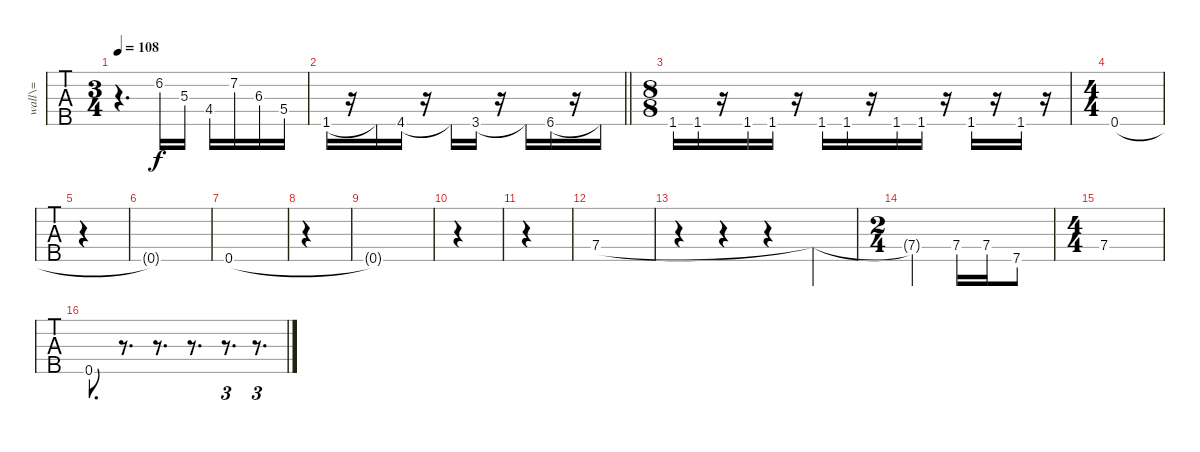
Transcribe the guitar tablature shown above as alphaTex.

\track ("wall\\=" "wall\\=") {instrument slapbass1}
\staff {tabs}
\tuning (Gb2 Db2 Ab1 Eb1 Bb0) {hide}
\ts (3 4)
\tempo 108
\clef f4
\ks c
r.4{d dy f} 6.2.16 5.3.16 4.4.16 7.2.16 6.3.16 5.4.16 |
\barLineRight lightlight
1.5.16 r.16 1.5{t}.16 4.5.16 r.16 4.5{t}.16 3.5.16 r.16 3.5{t}.16 6.5.16 r.16 6.5{t}.16 |
\ts (8 8)
1.5.16 1.5.16 r.16 1.5.16 1.5.16 r.16 1.5.16 1.5.16 r.16 1.5.16 1.5.16 r.16 1.5.16 r.16 1.5.16 r.16 |
\ts (4 4)
0.5.1 |
|
0.5{t}.1 |
0.5.1 |
|
0.5{t}.1 |
|
|
7.4.1 |
r.4 r.4 r.4 7.4{t}.4 |
\ts (2 4)
7.4{t}.4 7.4.16 7.4.16 7.5.8 |
\ts (4 4)
7.4.1 |
0.5.8{d} r.8{d} r.8{d} r.8{d} r.8{d tu (3 2)} r.8{d tu (3 2)}
